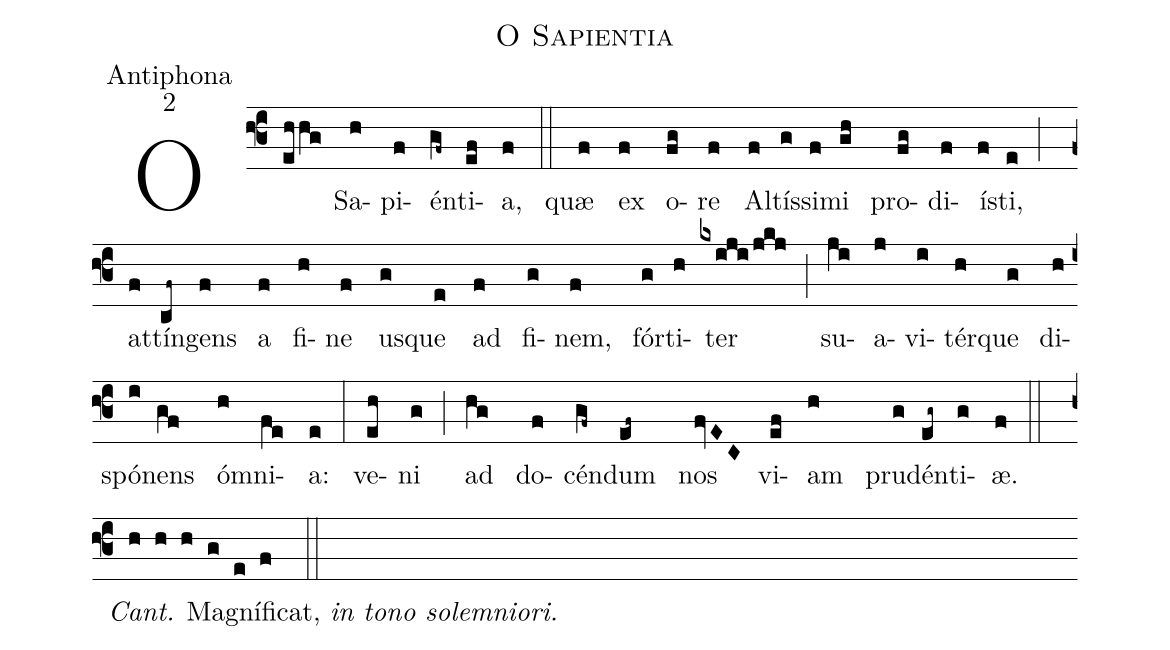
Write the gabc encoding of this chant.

name:O Sapientia;
office-part:Antiphona;
mode:2;
%%
(f3)O(ehhg) Sa(h)pi(f)én(gf~)ti(ef)a,(f) (::) quæ(f) ex(f) o(fg)re(f) Al(f)tís(g)si(f)mi(gh) pro(fg)di(f)í(f)sti,(e) (;) at(f)tín(cf~)gens(f) a(f) fi(h)ne(f) us(g)que(e) ad(f) fi(g)nem,(f) fór(g)ti(h)ter(kxiji/jkj) (;) su(ji)a(j)vi(i)tér(h)que(g) di(h)spó(i)nens(gf) óm(h)ni(fe)a:(e) (:) ve(eh)ni(g) (;) ad(hg) do(f)cén(gf~)dum(ef~) nos(fvEC) vi(ef)am(h) pru(g)dén(eg~)ti(g)æ.(f) (::) <i>Cant.</i> Magníficat, <i>in tono solemniori.</i>(h h h g e f ::)
